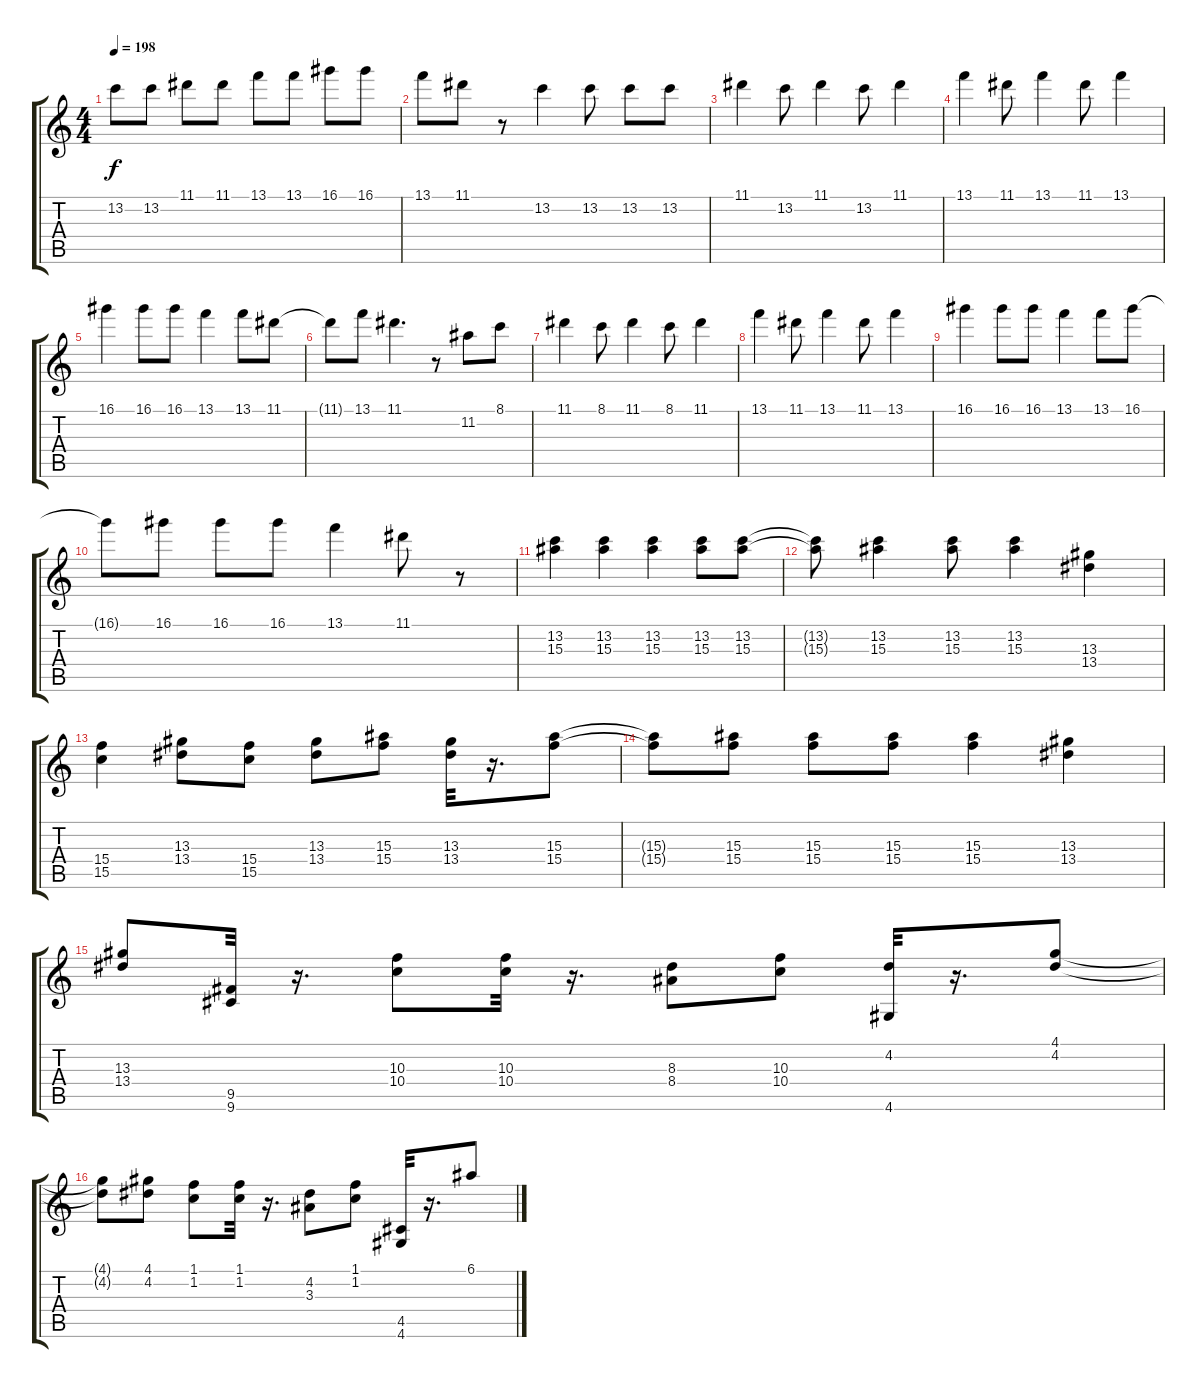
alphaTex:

\track "" {instrument electricguitarclean}
\staff {score tabs}
\tuning (E4 B3 G3 D3 A2 E2) {hide}
\ts (4 4)
\tempo 198
\clef g2
\ks c
13.2.8{dy f} 13.2.8 11.1.8 11.1.8 13.1.8 13.1.8 16.1.8 16.1.8 |
13.1.8 11.1.8 r.8 13.2.4 13.2.8 13.2.8 13.2.8 |
11.1.4 13.2.8 11.1.4 13.2.8 11.1.4 |
13.1.4 11.1.8 13.1.4 11.1.8 13.1.4 |
16.1.4 16.1.8 16.1.8 13.1.4 13.1.8 11.1.8 |
11.1{t}.8 13.1.8 11.1.4{d} r.8 11.2.8 8.1.8 |
11.1.4 8.1.8 11.1.4 8.1.8 11.1.4 |
13.1.4 11.1.8 13.1.4 11.1.8 13.1.4 |
16.1.4 16.1.8 16.1.8 13.1.4 13.1.8 16.1.8 |
16.1{t}.8 16.1.8 16.1.8 16.1.8 13.1.4 11.1.8 r.8 |
(13.2 15.3).4 (13.2 15.3).4 (13.2 15.3).4 (13.2 15.3).8 (13.2 15.3).8 |
(13.2{t} 15.3{t}).8 (13.2 15.3).4 (13.2 15.3).8 (13.2 15.3).4 (13.3 13.4).4 |
(15.4 15.5).4 (13.3 13.4).8 (15.4 15.5).8 (13.3 13.4).8 (15.3 15.4).8 (13.3 13.4).32 r.16{d} (15.3 15.4).8 |
(15.3{t} 15.4{t}).8 (15.3 15.4).8 (15.3 15.4).8 (15.3 15.4).8 (15.3 15.4).4 (13.3 13.4).4 |
(13.3 13.4).8 (9.5 9.6).32 r.16{d} (10.3 10.4).8 (10.3 10.4).32 r.16{d} (8.3 8.4).8 (10.3 10.4).8 (4.2 4.6).32 r.16{d} (4.1 4.2).8 |
(4.1{t} 4.2{t}).8 (4.1 4.2).8 (1.1 1.2).8 (1.1 1.2).32 r.16{d} (4.2 3.3).8 (1.1 1.2).8 (4.5 4.6).32 r.16{d} 6.1.8
